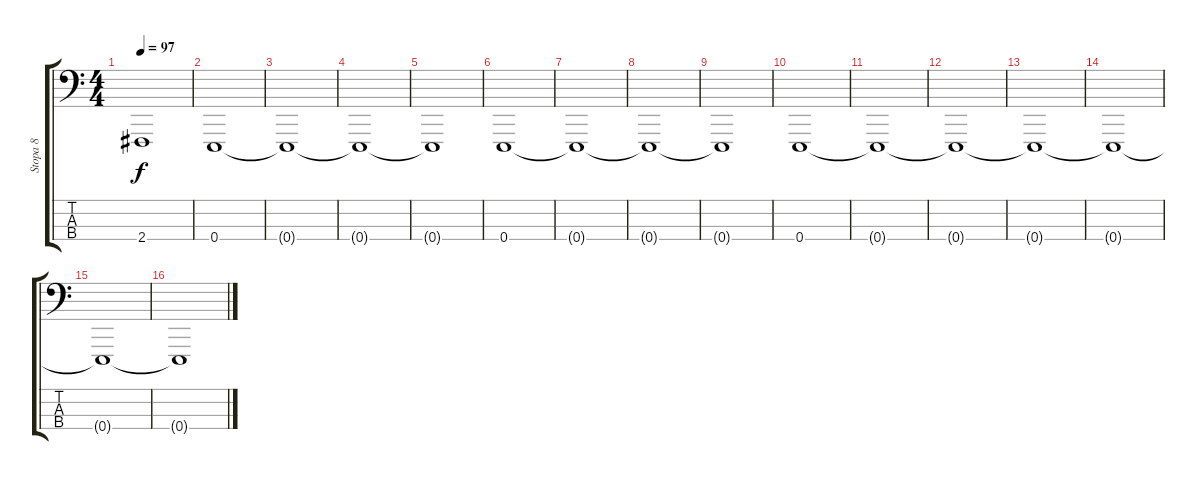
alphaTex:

\track ("Stopa 8" "Stopa 8") {instrument stringensemble2}
\staff {score tabs}
\tuning (G2 D2 A1 E1) {hide}
\ts (4 4)
\tempo 97
\clef f4
\ks c
2.4.1{dy f} |
0.4.1 |
0.4{t}.1 |
0.4{t}.1 |
0.4{t}.1 |
0.4.1 |
0.4{t}.1 |
0.4{t}.1 |
0.4{t}.1 |
0.4.1 |
0.4{t}.1 |
0.4{t}.1 |
0.4{t}.1 |
0.4{t}.1 |
0.4{t}.1 |
0.4{t}.1
